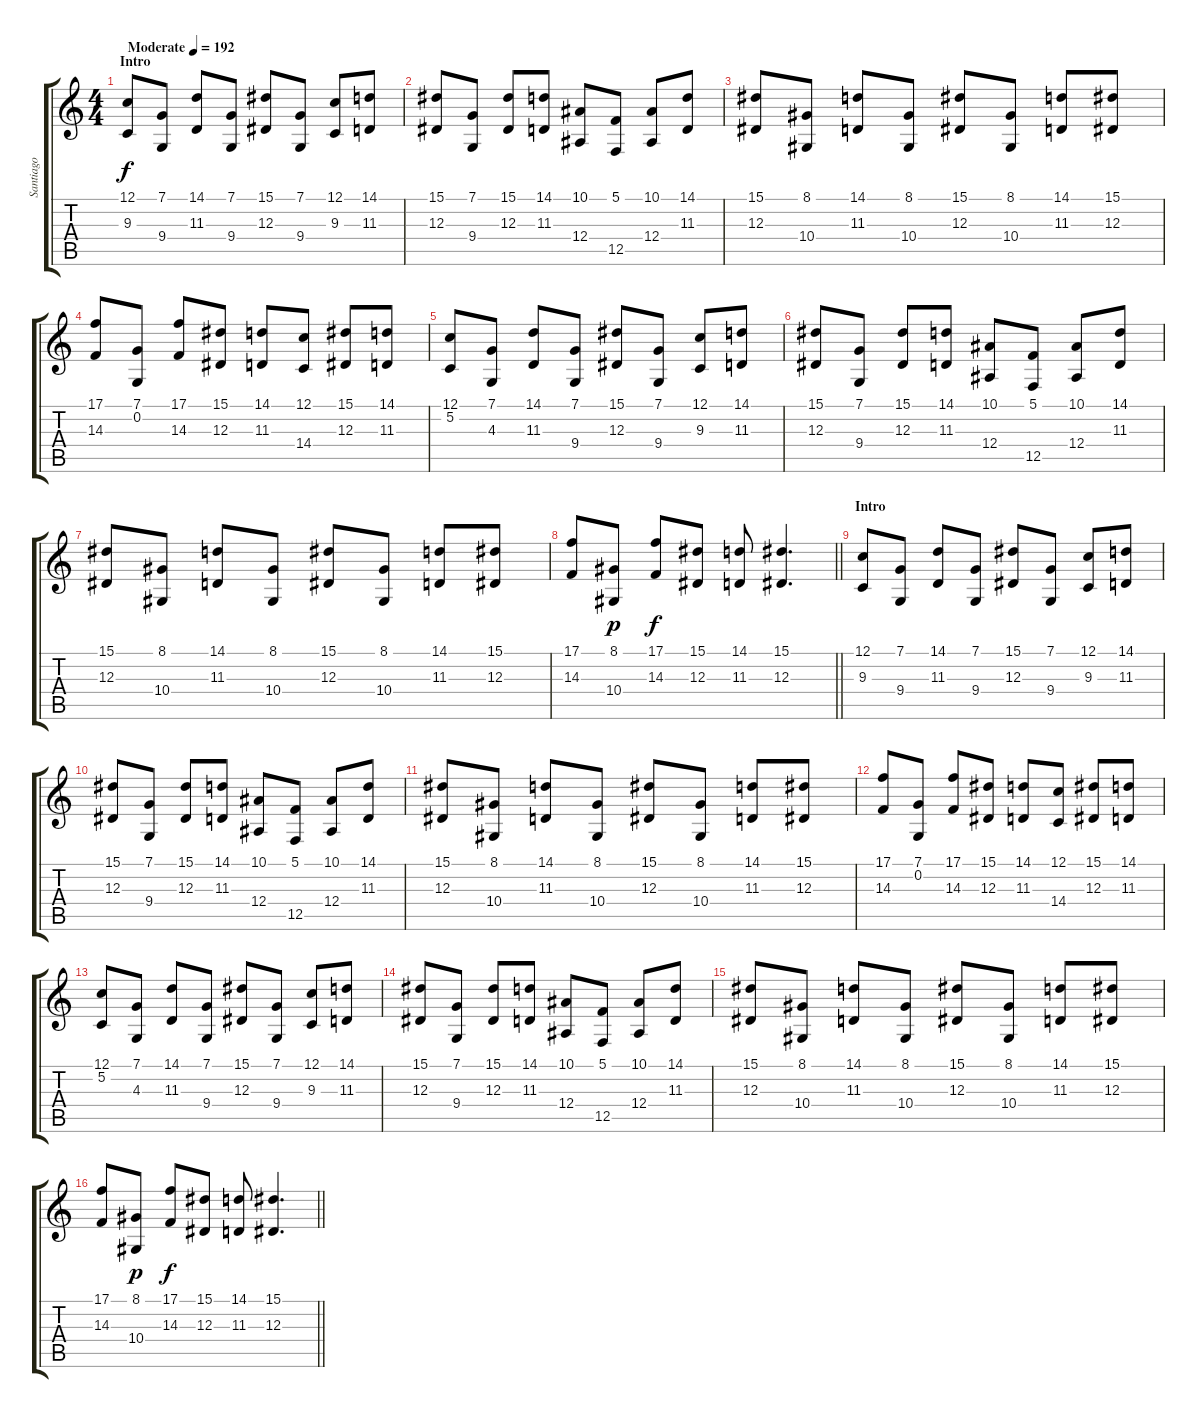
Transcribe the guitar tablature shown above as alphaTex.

\track ("Santiago" "Santiago") {instrument lead2sawtooth}
\staff {score tabs}
\tuning (C4 G3 Eb3 Bb2 F2 C2) {hide}
\ts (4 4)
\section ("" "Intro")
\tempo (192 "Moderate")
\clef g2
\ks c
(12.1 9.3).8{dy f volume 2 instrument lead2sawtooth} (7.1 9.4).8{volume 13} (14.1 11.3).8 (7.1 9.4).8 (15.1 12.3).8 (7.1 9.4).8 (12.1 9.3).8 (14.1 11.3).8 |
(15.1 12.3).8 (7.1 9.4).8 (15.1 12.3).8 (14.1 11.3).8 (10.1 12.4).8 (5.1 12.5).8 (10.1 12.4).8 (14.1 11.3).8 |
(15.1 12.3).8 (8.1 10.4).8 (14.1 11.3).8 (8.1 10.4).8 (15.1 12.3).8 (8.1 10.4).8 (14.1 11.3).8 (15.1 12.3).8 |
(17.1 14.3).8 (7.1 0.2).8 (17.1 14.3).8 (15.1 12.3).8 (14.1 11.3).8 (12.1 14.4).8 (15.1 12.3).8 (14.1 11.3).8 |
(12.1 5.2).8 (7.1 4.3).8 (14.1 11.3).8 (7.1 9.4).8 (15.1 12.3).8 (7.1 9.4).8 (12.1 9.3).8 (14.1 11.3).8 |
(15.1 12.3).8 (7.1 9.4).8 (15.1 12.3).8 (14.1 11.3).8 (10.1 12.4).8 (5.1 12.5).8 (10.1 12.4).8 (14.1 11.3).8 |
(15.1 12.3).8 (8.1 10.4).8 (14.1 11.3).8 (8.1 10.4).8 (15.1 12.3).8 (8.1 10.4).8 (14.1 11.3).8 (15.1 12.3).8 |
\barLineRight lightlight
(17.1 14.3).8 (8.1 10.4).8{dy p} (17.1 14.3).8{dy f} (15.1 12.3).8 (14.1 11.3).8 (15.1 12.3).4{d} |
\section ("" "Intro")
(12.1 9.3).8 (7.1 9.4).8 (14.1 11.3).8 (7.1 9.4).8 (15.1 12.3).8 (7.1 9.4).8 (12.1 9.3).8 (14.1 11.3).8 |
(15.1 12.3).8 (7.1 9.4).8 (15.1 12.3).8 (14.1 11.3).8 (10.1 12.4).8 (5.1 12.5).8 (10.1 12.4).8 (14.1 11.3).8 |
(15.1 12.3).8 (8.1 10.4).8 (14.1 11.3).8 (8.1 10.4).8 (15.1 12.3).8 (8.1 10.4).8 (14.1 11.3).8 (15.1 12.3).8 |
(17.1 14.3).8 (7.1 0.2).8 (17.1 14.3).8 (15.1 12.3).8 (14.1 11.3).8 (12.1 14.4).8 (15.1 12.3).8 (14.1 11.3).8 |
(12.1 5.2).8 (7.1 4.3).8 (14.1 11.3).8 (7.1 9.4).8 (15.1 12.3).8 (7.1 9.4).8 (12.1 9.3).8 (14.1 11.3).8 |
(15.1 12.3).8 (7.1 9.4).8 (15.1 12.3).8 (14.1 11.3).8 (10.1 12.4).8 (5.1 12.5).8 (10.1 12.4).8 (14.1 11.3).8 |
(15.1 12.3).8 (8.1 10.4).8 (14.1 11.3).8 (8.1 10.4).8 (15.1 12.3).8 (8.1 10.4).8 (14.1 11.3).8 (15.1 12.3).8 |
\barLineRight lightlight
(17.1 14.3).8 (8.1 10.4).8{dy p} (17.1 14.3).8{dy f} (15.1 12.3).8 (14.1 11.3).8 (15.1 12.3).4{d}
